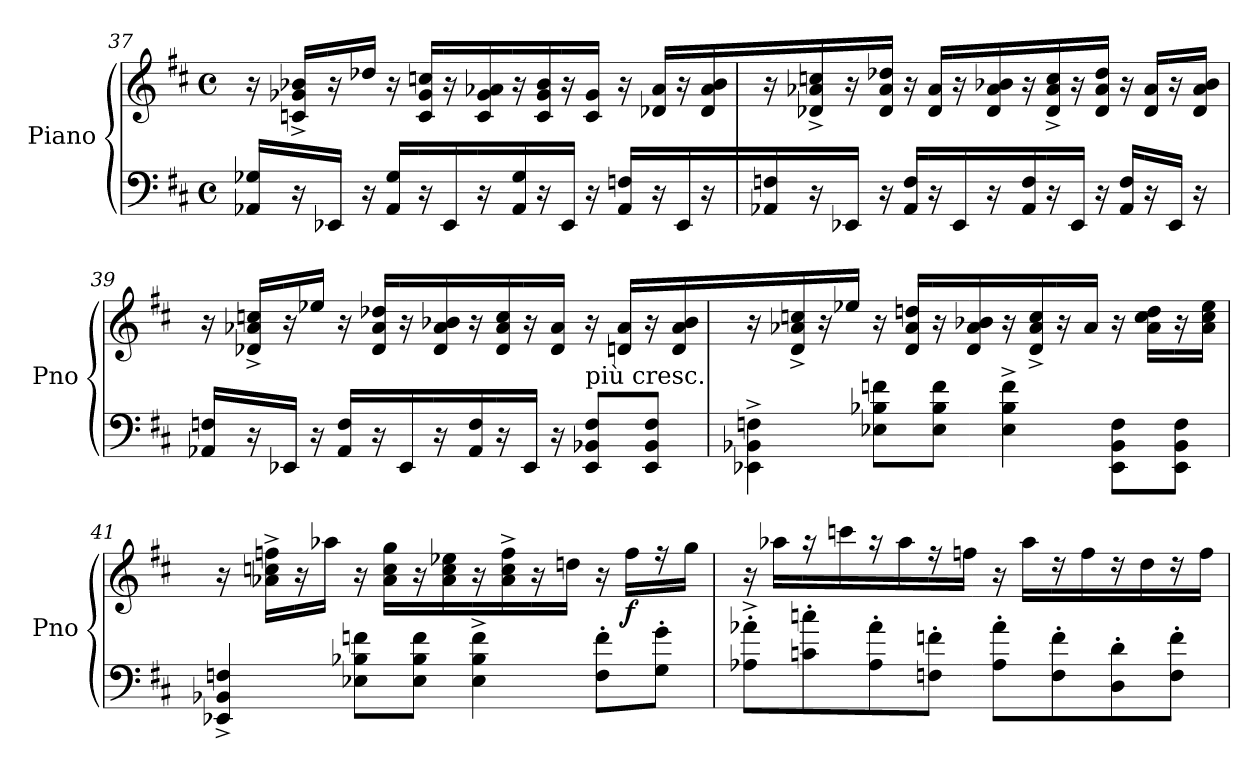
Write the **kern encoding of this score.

**kern	**kern	**dynam
*part1	*part1	*part1
*staff2	*staff1	*staff1/2
*I"Piano	*	*
*I'Pno	*	*
!!LO:LB:g=z
*clefF4	*clefG2	*
*k[f#c#]	*k[f#c#]	*
*D:	*D:	*
*M4/4	*M4/4	*
*met(c)	*met(c)	*
=37	=37	=37
*^	*^	*
16ryy	16AA-X/ 16G-X/LL	16r	16ryy	.
16r	16ryy	16ryy	16cn/^ 16g-X/^ 16b-X/^LL	.
16ryy	16EE-X/JJ	16r	16ryy	.
16r	16ryy	16ryy	16dd-X/JJ	.
16ryy	16AA-/ 16G-/LL	16r	16ryy	.
16r	16ryy	16ryy	16c/ 16g-/ 16ccn/LL	.
16ryy	16EE-/	16r	16ryy	.
16r	16ryy	16ryy	16c/ 16g-/ 16a-X/	.
16ryy	16AA-/ 16G-/	16r	16ryy	.
16r	16ryy	16ryy	16c/ 16g-/ 16b-/	.
16ryy	16EE-/JJ	16r	16ryy	.
16r	16ryy	16ryy	16c/ 16g-/JJ	.
16ryy	16AA-/ 16Fn/LL	16r	16ryy	.
16r	16ryy	16ryy	16d-X/ 16a-/LL	.
16ryy	16EE-/	16r	16ryy	.
16r	16ryy	16ryy	16d-/ 16a-/ 16b-/	.
=38	=38	=38	=38	=38
16ryy	16AA-X/ 16Fn/	16r	16ryy	.
16r	16ryy	16ryy	16d-X/^ 16a-X/^ 16ccn/^	.
16ryy	16EE-X/JJ	16r	16ryy	.
16r	16ryy	16ryy	16d-/ 16a-/ 16dd-X/JJ	.
16ryy	16AA-/ 16F/LL	16r	16ryy	.
16r	16ryy	16ryy	16d-/ 16a-/LL	.
16ryy	16EE-/	16r	16ryy	.
16r	16ryy	16ryy	16d-/ 16a-/ 16b-X/	.
16ryy	16AA-/ 16F/	16r	16ryy	.
16r	16ryy	16ryy	16d-/^ 16a-/^ 16cc/^	.
16ryy	16EE-/JJ	16r	16ryy	.
16r	16ryy	16ryy	16d-/ 16a-/ 16dd-/JJ	.
16ryy	16AA-/ 16F/LL	16r	16ryy	.
16r	16ryy	16ryy	16d-/ 16a-/LL	.
16ryy	16EE-/JJ	16r	16ryy	.
16r	16ryy	16ryy	16d-/ 16a-/ 16b-/JJ	.
!!LO:PB:g=z	!!
=39	=39	=39	=39	=39
16ryy	16AA-X/ 16Fn/LL	16r	16ryy	.
16r	16ryy	16ryy	16d-X/^ 16a-X/^ 16ccn/^LL	.
16ryy	16EE-X/JJ	16r	16ryy	.
16r	16ryy	16ryy	16ee-X/JJ	.
16ryy	16AA-/ 16F/LL	16r	16ryy	.
16r	16ryy	16ryy	16d-/ 16a-/ 16dd-X/LL	.
16ryy	16EE-/	16r	16ryy	.
16r	16ryy	16ryy	16d-/ 16a-/ 16b-X/	.
16ryy	16AA-/ 16F/	16r	16ryy	.
16r	16ryy	16ryy	16d-/ 16a-/ 16cc/	.
16ryy	16EE-/JJ	16r	16ryy	.
16r	4ryy	16ryy	16d-/ 16a-/JJ	.
!	!	!LO:TX:b:t=più cresc.	!	!
8EE-/ 8BB-X/ 8F/L	.	16r	16ryy	.
.	.	16ryy	16dn/ 16a-/LL	.
8EE-/ 8BB-/ 8F/J	.	16r	16ryy	.
.	16ryy	16ryy	16d/ 16a-/ 16b-/	.
*v	*v	*	*	*
=40	=40	=40	=40
4EE-X\^ 4BB-X\^ 4Fn\^	16r	16ryy	.
.	16ryy	16d/^ 16a-X/^ 16ccn/^	.
.	16r	16ryy	.
.	16ryy	16ee-X/JJ	.
8E-X\ 8B-X\ 8fn\L	16r	16ryy	.
.	16ryy	16d/ 16a-/ 16ddn/LL	.
8E-\ 8B-\ 8f\J	16r	16ryy	.
.	16ryy	16d/ 16a-/ 16b-X/	.
4E-\^ 4B-\^ 4f\^	16r	16ryy	.
.	16ryy	16d/^ 16a-/^ 16cc/^	.
.	16r	16ryy	.
.	16ryy	16a-/JJ	.
8EE-\ 8BB-\ 8F\L	16r	16ryy	.
.	16ryy	16a-\ 16cc\ 16dd\LL	.
8EE-\ 8BB-\ 8F\J	16r	16ryy	.
.	16ryy	16a-\ 16cc\ 16ee-\JJ	.
!!LO:LB:g=z	!!
=41	=41	=41	=41
4EE-X/^ 4BB-X/^ 4Fn/^	16r	16ryy	.
.	16ryy	16a-X\^ 16ccn\^ 16ffn\^LL	.
.	16r	16ryy	.
.	16ryy	16aa-X\JJ	.
8E-X\ 8B-X\ 8fn\L	16r	16ryy	.
.	16ryy	16a-\ 16cc\ 16gg\LL	.
8E-\ 8B-\ 8f\J	16r	16ryy	.
.	16ryy	16a-\ 16cc\ 16ee-X\	.
4E-\^ 4B-\^ 4f\^	16r	16ryy	.
.	16ryy	16a-\^ 16cc\^ 16ff\^	.
.	16r	16ryy	.
.	16ryy	16ddn\JJ	.
8F\' 8f\'L	16r	16ryy	.
!	!	!	!LO:DY:b
.	16ryy	16ff\LL	f
8G\' 8g\'J	16rff	16ryy	.
.	16ryy	16gg\JJ	.
=42	=42	=42	=42
8A-X\'^ 8a-X\'^L	16r	16ryy	.
.	16ryy	16aa-X\LL	.
8cn\' 8ccn\'	16raa	16ryy	.
.	16ryy	16cccn\	.
8A-\' 8a-\'	16raa	16ryy	.
.	16ryy	16aa-\	.
8Fn\' 8fn\'J	16rff	16ryy	.
.	16ryy	16ffn\JJ	.
8A-\' 8a-\'L	16r	16ryy	.
.	16ryy	16aa-\LL	.
8F\' 8f\'	16rdd	16ryy	.
.	16ryy	16ff\	.
8D\' 8d\'	16rdd	16ryy	.
.	16ryy	16dd\	.
8F\' 8f\'J	16rdd	16ryy	.
.	16ryy	16ff\JJ	.
*	*v	*v	*
=	=	=
*-	*-	*-
